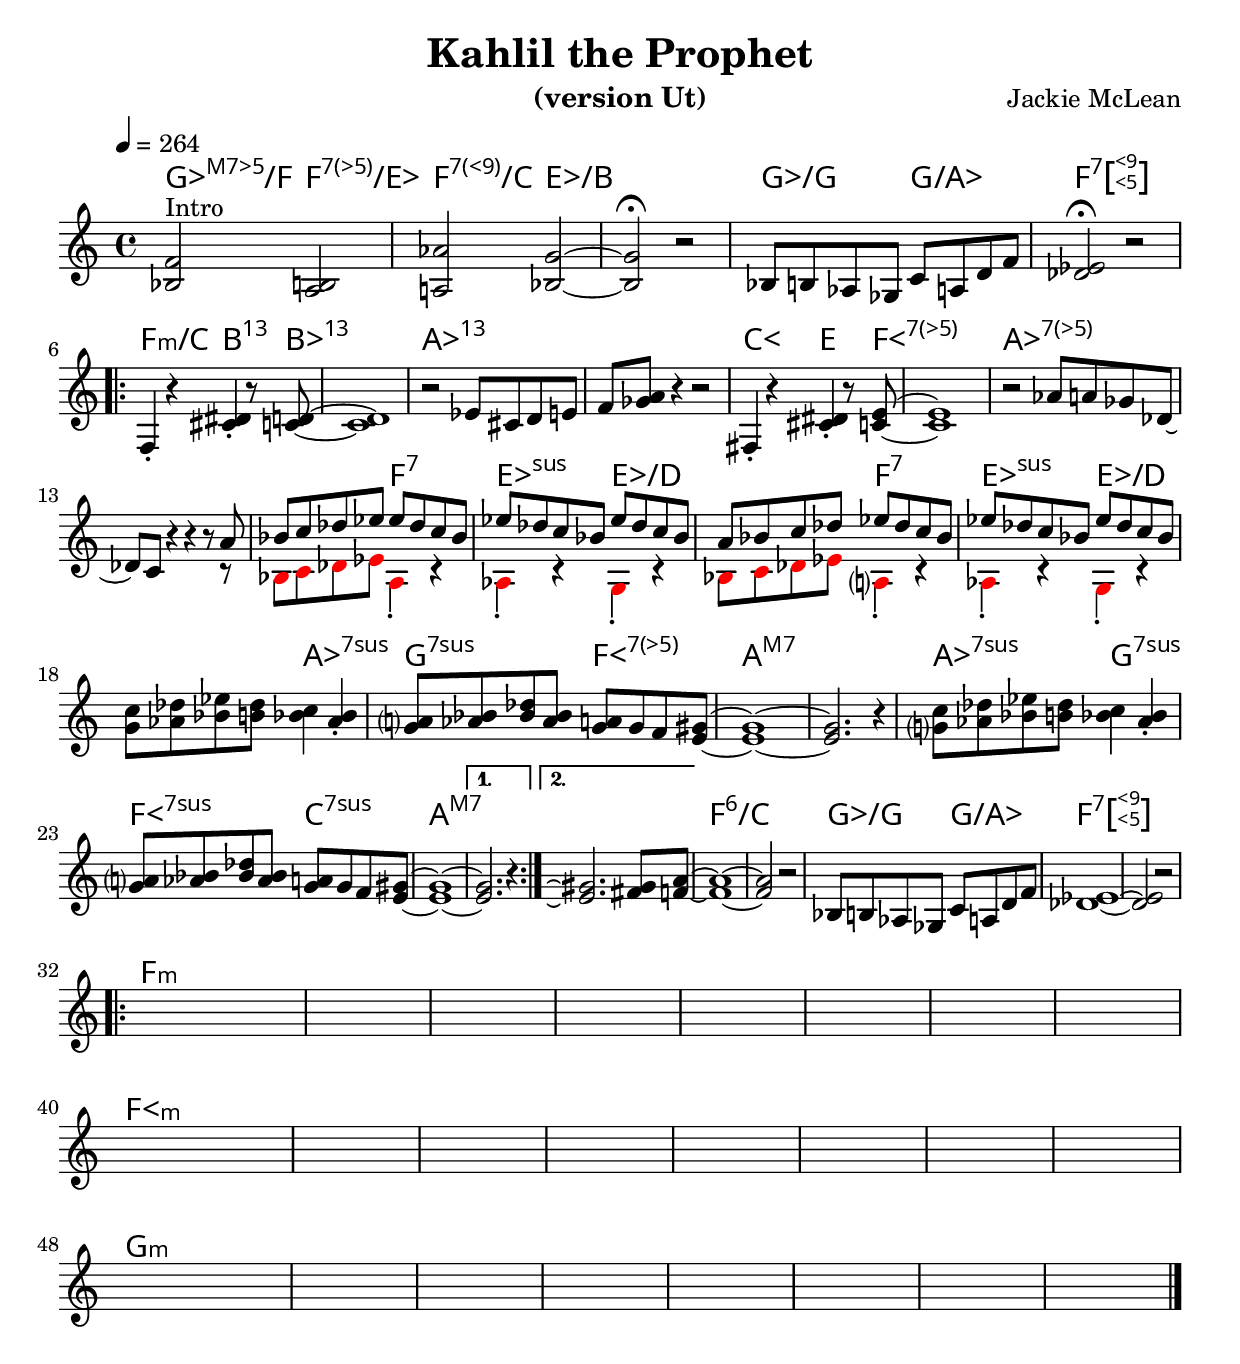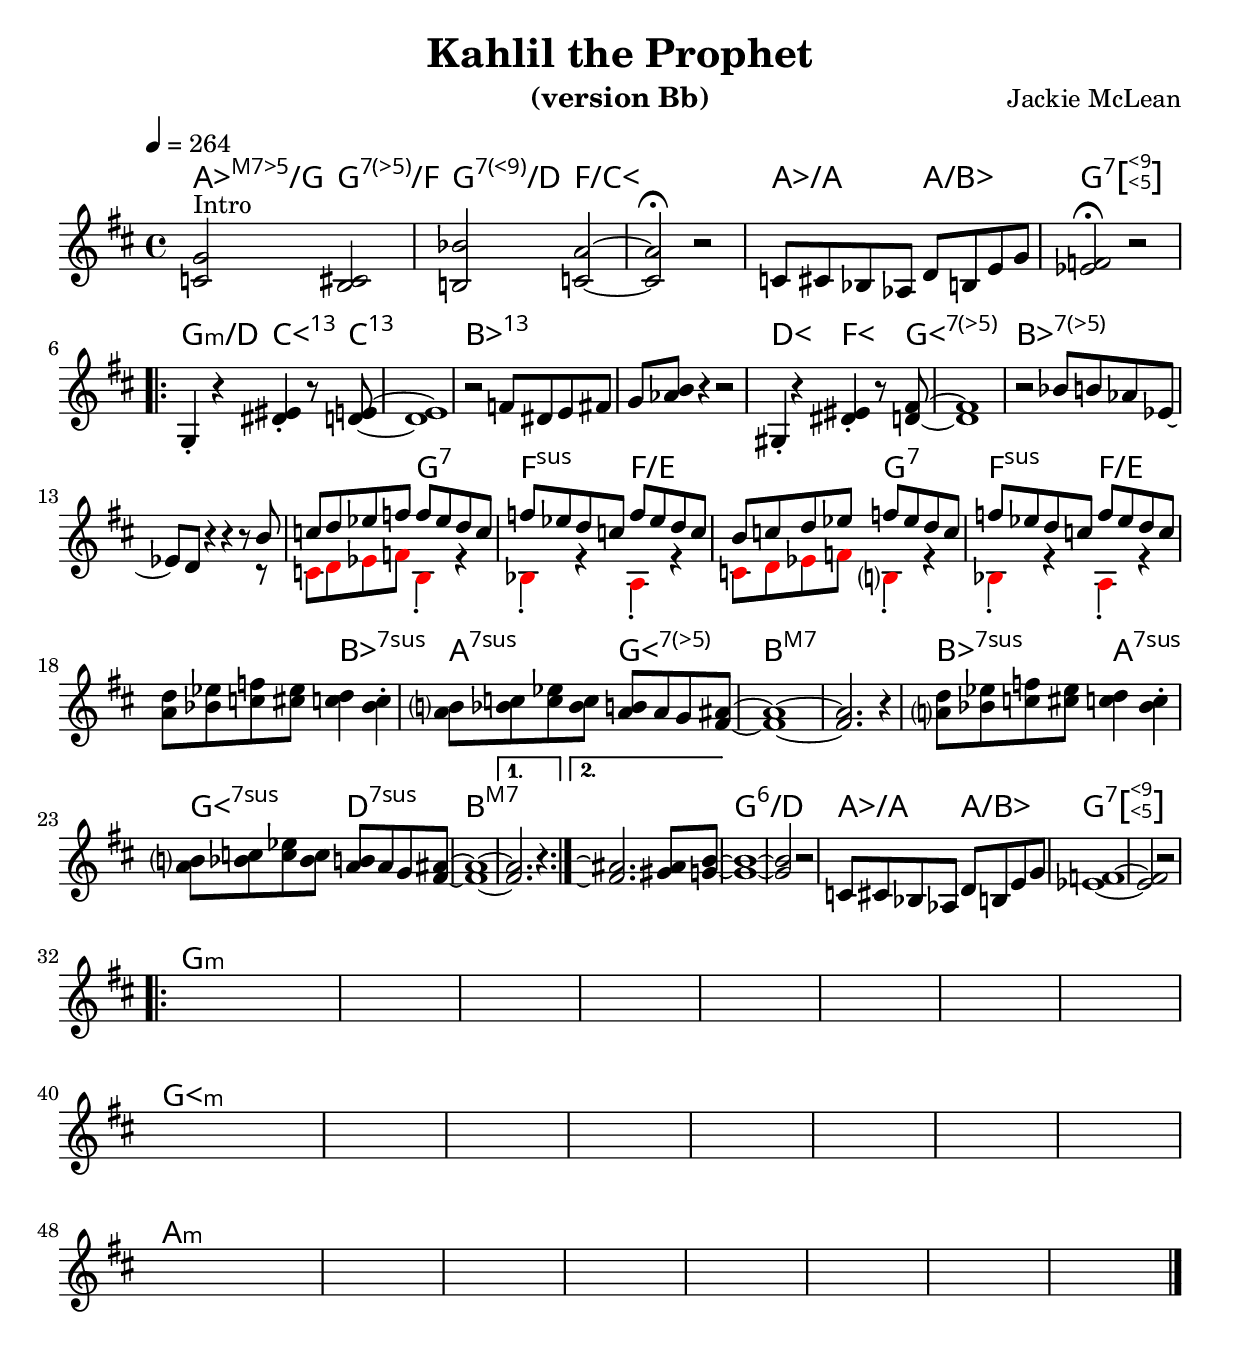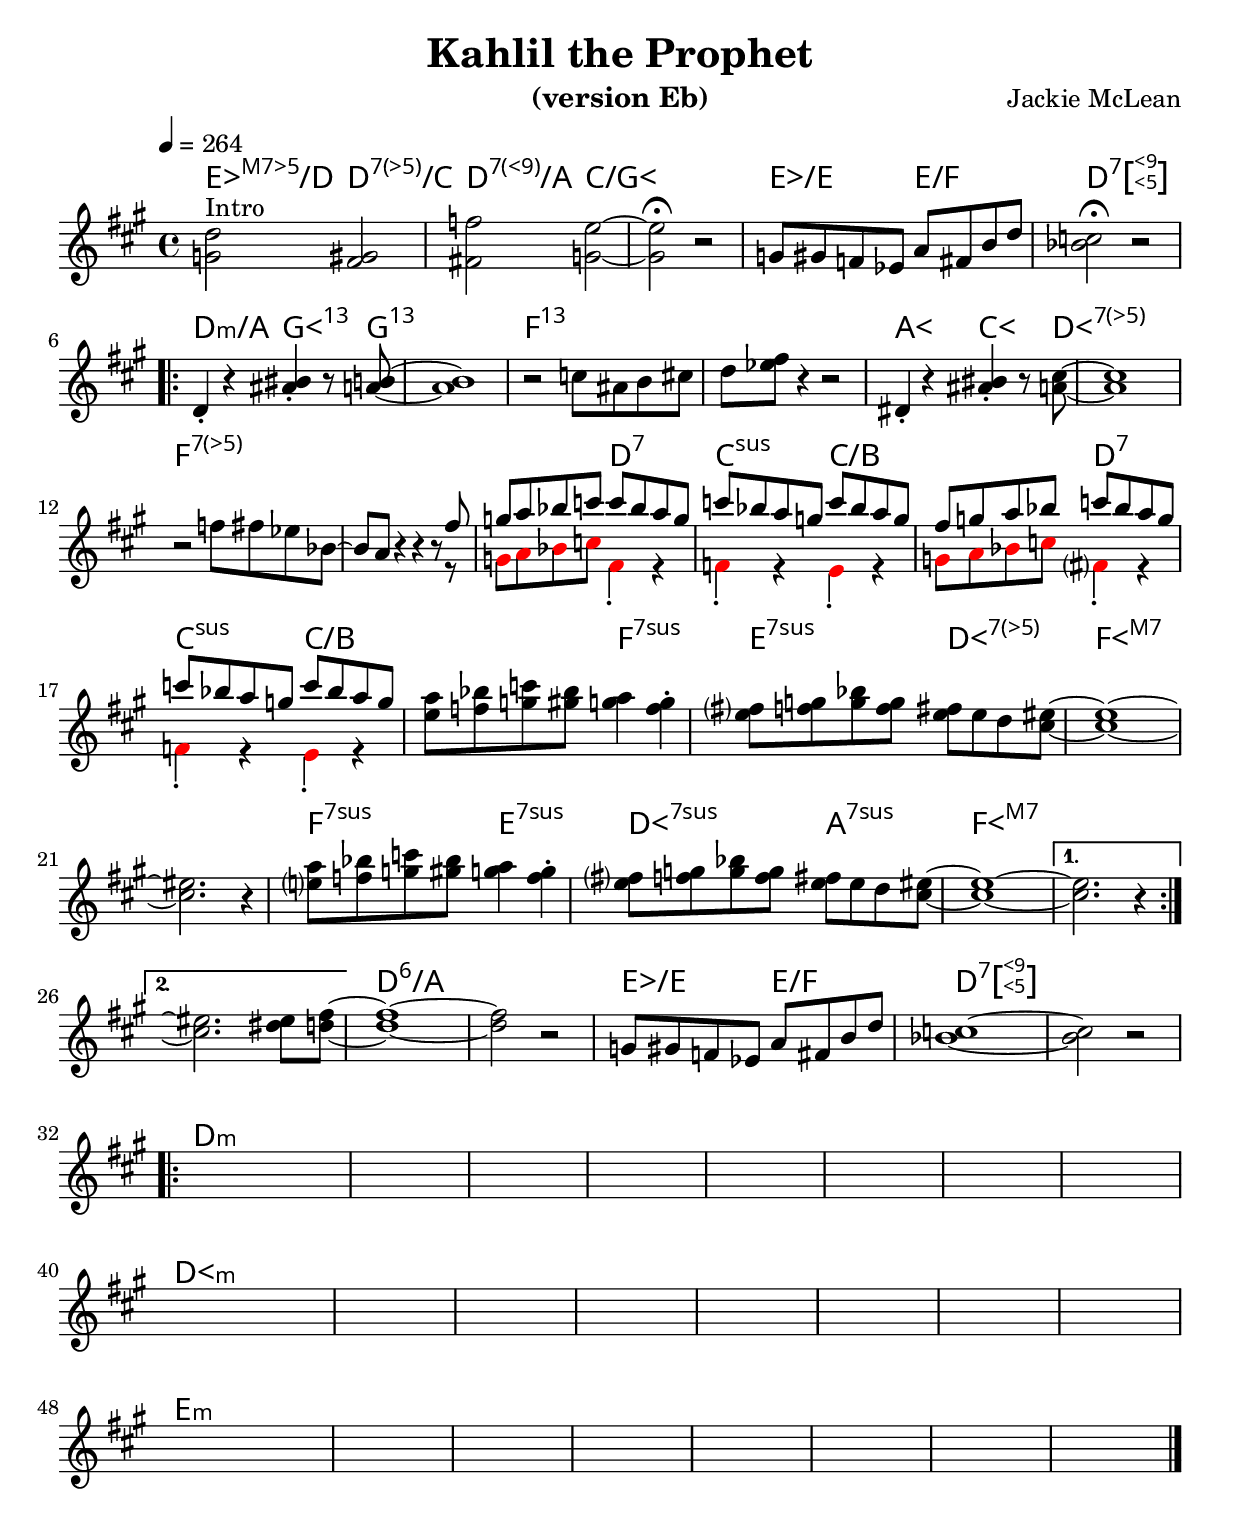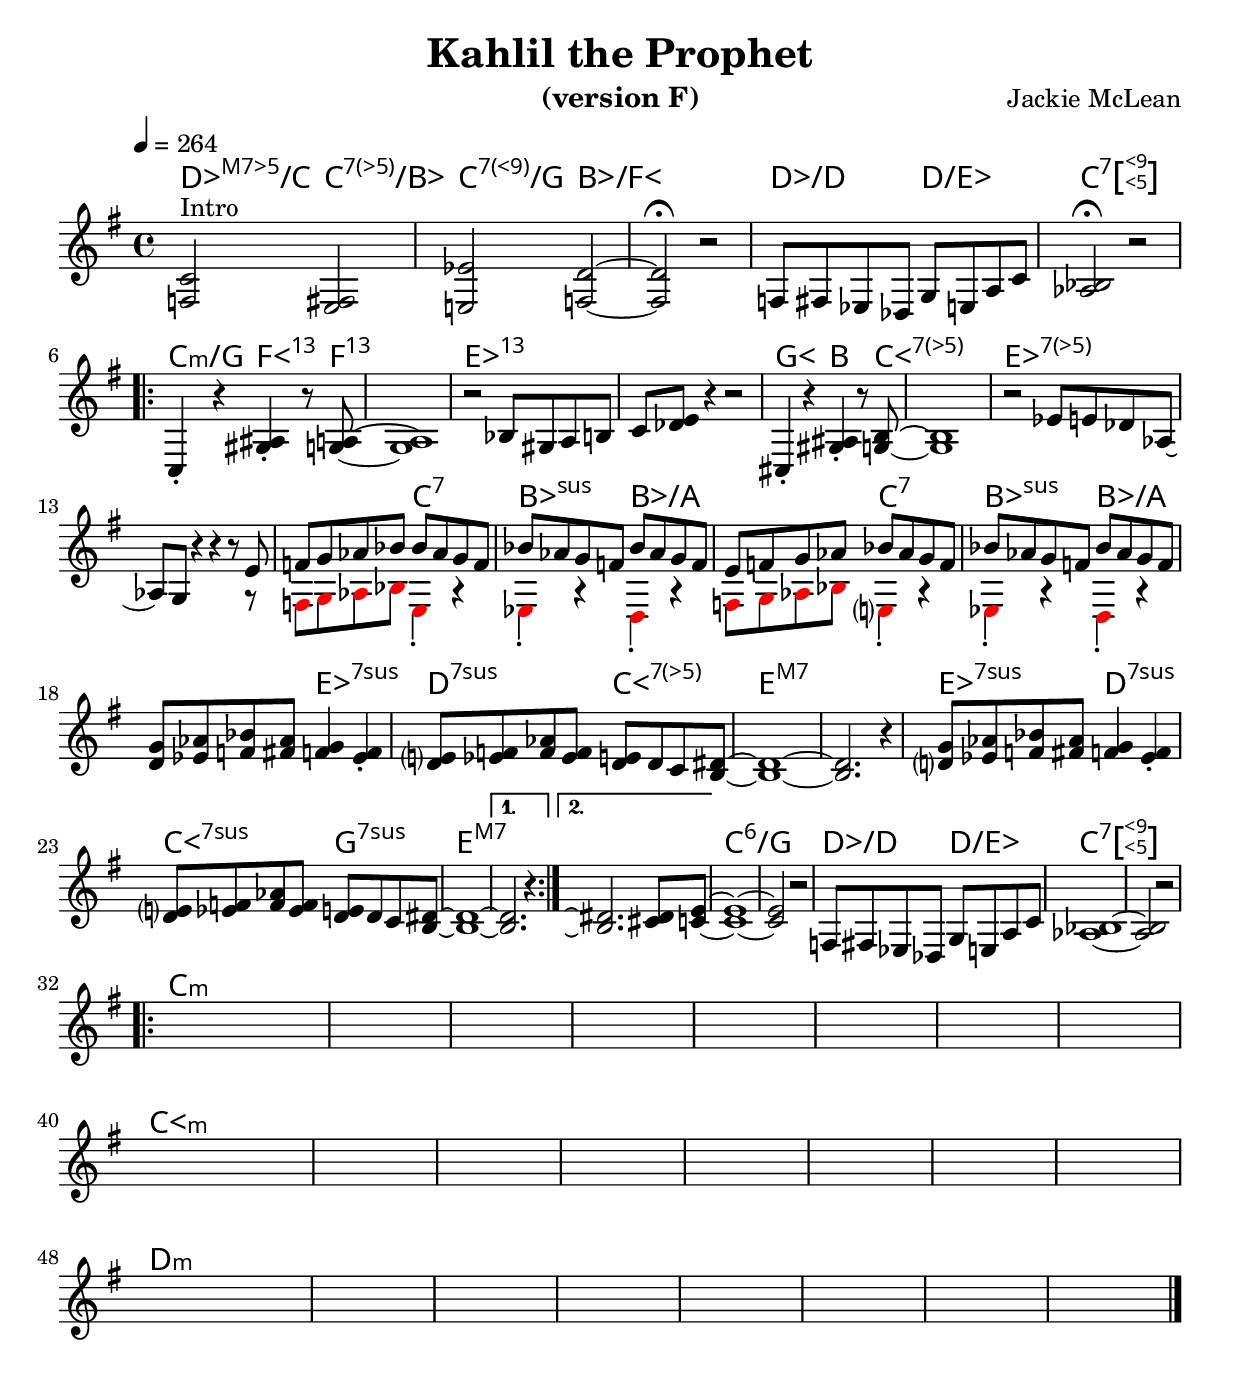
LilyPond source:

% Created on Mon Sep 20 15:23:38 CEST 2010
\version "2.24.0"

#(set-global-staff-size 22)
#(set-default-paper-size "a4")

\include "utils/AccordsJazzDefs.ly"

\paper { indent = 0\cm} 

\header {
	title = "Kahlil the Prophet" 
 	composer = "Jackie McLean"
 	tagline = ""

}


accords = \chords {
  ges2:maj7.5-/f f:7.5-/es f:7.9+/c es/b s1
  ges2/g g/aes f1:7.5+.9+
  \repeat volta 2 {
  f2:m/c b4.:13 bes8:13 s1 aes:13 s
  cis2 e4. fis8:7.5- s1 aes:7.5- s
  s2 f:7 es:sus4 es/d s f:7 es:sus4 es/d
  s aes:7sus4 g:7sus4 fis:7.5- a1:maj7 s
  aes2:7sus4 g:7sus4 fis:7sus4 c:7sus4 a1:maj7
  }
  \alternative {{s}{s}}
  f:6/c s ges2/g g/aes f1:7.5+.9+ s
  \repeat volta 2 {
    f:m s s s s s s s
    fis:m s s s s s s s
    g:m s s s s s s s
}
}

theme = \new Staff {
	\time 4/4
	\tempo 4 = 264
	\set Staff.midiInstrument = "trumpet"
	\key c \major
	\clef treble
	\accidentalStyle "modern-cautionary"
	\relative c' { 	
 % Type notes here 
\compressEmptyMeasures
% \set Timing.beamExceptions = #'()
<bes f'>2^"Intro" <a b> <a! aes'> <bes g'>~ <bes g'>\fermata r2
bes8 b aes ges c a d f <des es>2\fermata r
\break
\repeat volta 2 {
f,4-. r <cis' dis>-. r8 <c d>~ <c d>1 r2 es8 cis d e f <ges a> r4 r2
fis,4-. r <cis' dis>-. r8 <c e>~ <c e>1 r2 aes'8 a ges des~ des c r4 r r8
<< \voiceOne {
a' bes c des es es des c bes
es des c bes es des c bes
a bes c des es des c bes
es des c bes es des c bes
   }
   \new Voice {\voiceTwo \override NoteHead.color = #red
r8 bes, c des es a,4-. r aes-. r g-. r
bes8 c des es a,4-. r aes-. r g-. r

   }
>>
\oneVoice
<g' c>8 <aes des> <bes es> <b des> <bes c>4 <aes bes>-.
<g a>8 <aes bes> <bes des> <aes bes> <g a> <g> <f> <e gis>~ <e gis>1~ <e gis>2. r4
<g c>8 <aes des> <bes es> <b des> <bes c>4 <aes bes>-.
<g a>8 <aes bes> <bes des> <aes bes> <g a> <g> <f> <e gis>~ <e gis>1~

}
\alternative {{<e gis>2. r4}{<e gis>2.\repeatTie <fis gis>8 <f a>~}}
<f a>1~ <f a>2 r
bes,8 b aes ges c a d f <des es>1~ <des es>2 r
\break
\repeat volta 2 {
\repeat unfold 8 {s1} \break
\repeat unfold 8 {s1} \break
\repeat unfold 8 {s1}
}

\bar "|."
	}

}


\include "utils/books.ly"
